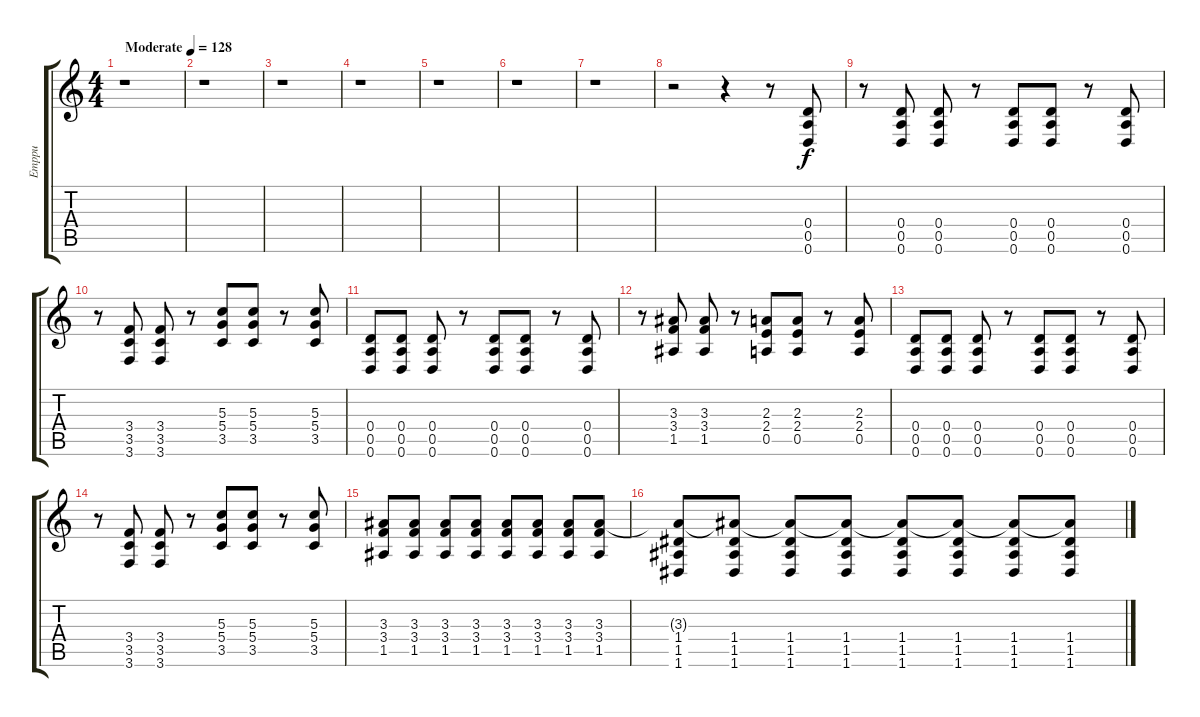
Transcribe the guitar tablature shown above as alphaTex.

\track ("Emppu" "Emppu") {instrument distortionguitar}
\staff {score tabs}
\tuning (E4 B3 G3 D3 A2 D2) {hide}
\ts (4 4)
\tempo (128 "Moderate")
\clef g2
\ks c
r.1{dy f instrument distortionguitar} |
r.1 |
r.1 |
r.1 |
r.1 |
r.1 |
r.1 |
r.2 r.4 r.8 (0.4 0.5 0.6).8 |
r.8 (0.4 0.5 0.6).8 (0.4 0.5 0.6).8 r.8 (0.4 0.5 0.6).8 (0.4 0.5 0.6).8 r.8 (0.4 0.5 0.6).8 |
r.8 (3.4 3.5 3.6).8 (3.4 3.5 3.6).8 r.8 (5.3 5.4 3.5).8 (5.3 5.4 3.5).8 r.8 (5.3 5.4 3.5).8 |
(0.4 0.5 0.6).8 (0.4 0.5 0.6).8 (0.4 0.5 0.6).8 r.8 (0.4 0.5 0.6).8 (0.4 0.5 0.6).8 r.8 (0.4 0.5 0.6).8 |
r.8 (3.3 3.4 1.5).8 (3.3 3.4 1.5).8 r.8 (2.3 2.4 0.5).8 (2.3 2.4 0.5).8 r.8 (2.3 2.4 0.5).8 |
(0.4 0.5 0.6).8 (0.4 0.5 0.6).8 (0.4 0.5 0.6).8 r.8 (0.4 0.5 0.6).8 (0.4 0.5 0.6).8 r.8 (0.4 0.5 0.6).8 |
r.8 (3.4 3.5 3.6).8 (3.4 3.5 3.6).8 r.8 (5.3 5.4 3.5).8 (5.3 5.4 3.5).8 r.8 (5.3 5.4 3.5).8 |
(3.3 3.4 1.5).8 (3.3 3.4 1.5).8 (3.3 3.4 1.5).8 (3.3 3.4 1.5).8 (3.3 3.4 1.5).8 (3.3 3.4 1.5).8 (3.3 3.4 1.5).8 (3.3 3.4 1.5).8 |
(3.3{t} 1.4 1.5 1.6).8 (3.3{t} 1.4 1.5 1.6).8 (3.3{t} 1.4 1.5 1.6).8 (3.3{t} 1.4 1.5 1.6).8 (3.3{t} 1.4 1.5 1.6).8 (3.3{t} 1.4 1.5 1.6).8 (3.3{t} 1.4 1.5 1.6).8 (3.3{t} 1.4 1.5 1.6).8
